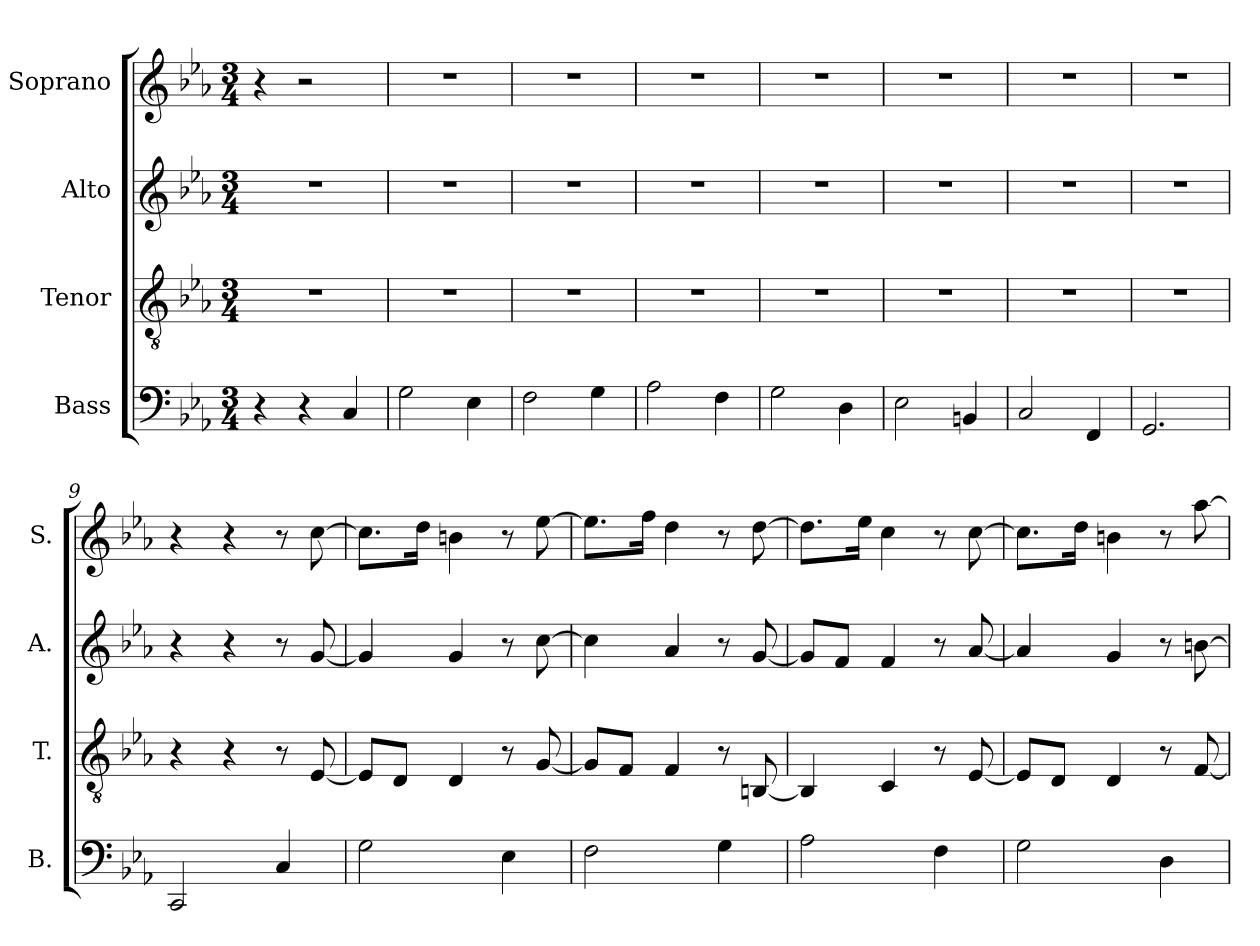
**kern	**kern	**kern	**kern
*part4	*part3	*part2	*part1
*staff4	*staff3	*staff2	*staff1
*I"Bass	*I"Tenor	*I"Alto	*I"Soprano
*I'B.	*I'T.	*I'A.	*I'S.
*clefF4	*clefGv2	*clefG2	*clefG2
*k[b-e-a-]	*k[b-e-a-]	*k[b-e-a-]	*k[b-e-a-]
*M3/4	*M3/4	*M3/4	*M3/4
*MM80	*MM80	*MM80	*MM80
=1	=1	=1	=1
4r	2.r	2.r	4r
4r	.	.	2r
4C/	.	.	.
=2	=2	=2	=2
2G\	2.r	2.r	2.r
4E-\	.	.	.
=3	=3	=3	=3
2F\	2.r	2.r	2.r
4G\	.	.	.
=4	=4	=4	=4
2A-\	2.r	2.r	2.r
4F\	.	.	.
=5	=5	=5	=5
2G\	2.r	2.r	2.r
4D\	.	.	.
=6	=6	=6	=6
2E-\	2.r	2.r	2.r
4BBn/	.	.	.
=7	=7	=7	=7
2C/	2.r	2.r	2.r
4FF/	.	.	.
=8	=8	=8	=8
2.GG/	2.r	2.r	2.r
=9	=9	=9	=9
2CC/	4r	4r	4r
.	4r	4r	4r
4C/	8r	8r	8r
.	[8E-/	[8g/	[8cc\
=10	=10	=10	=10
2G\	8E-/L]	4g/]	8.cc\L]
.	8D/J	.	.
.	.	.	16dd\Jk
.	4D/	4g/	4bn\
4E-\	8r	8r	8r
.	[8G/	[8cc\	[8ee-\
!!LO:LB:g=z
=11	=11	=11	=11
2F\	8G/L]	4cc\]	8.ee-\L]
.	8F/J	.	.
.	.	.	16ff\Jk
.	4F/	4a-/	4dd\
4G\	8r	8r	8r
.	[8BBn/	[8g/	[8dd\
=12	=12	=12	=12
2A-\	4BB/]	8g/L]	8.dd\L]
.	.	8f/J	.
.	.	.	16ee-\Jk
.	4C/	4f/	4cc\
4F\	8r	8r	8r
.	[8E-/	[8a-/	[8cc\
=13	=13	=13	=13
2G\	8E-/L]	4a-/]	8.cc\L]
.	8D/J	.	.
.	.	.	16dd\Jk
.	4D/	4g/	4bn\
4D\	8r	8r	8r
.	[8F/	[8bn\	[8aa-\
=	=	=	=
*-	*-	*-	*-
